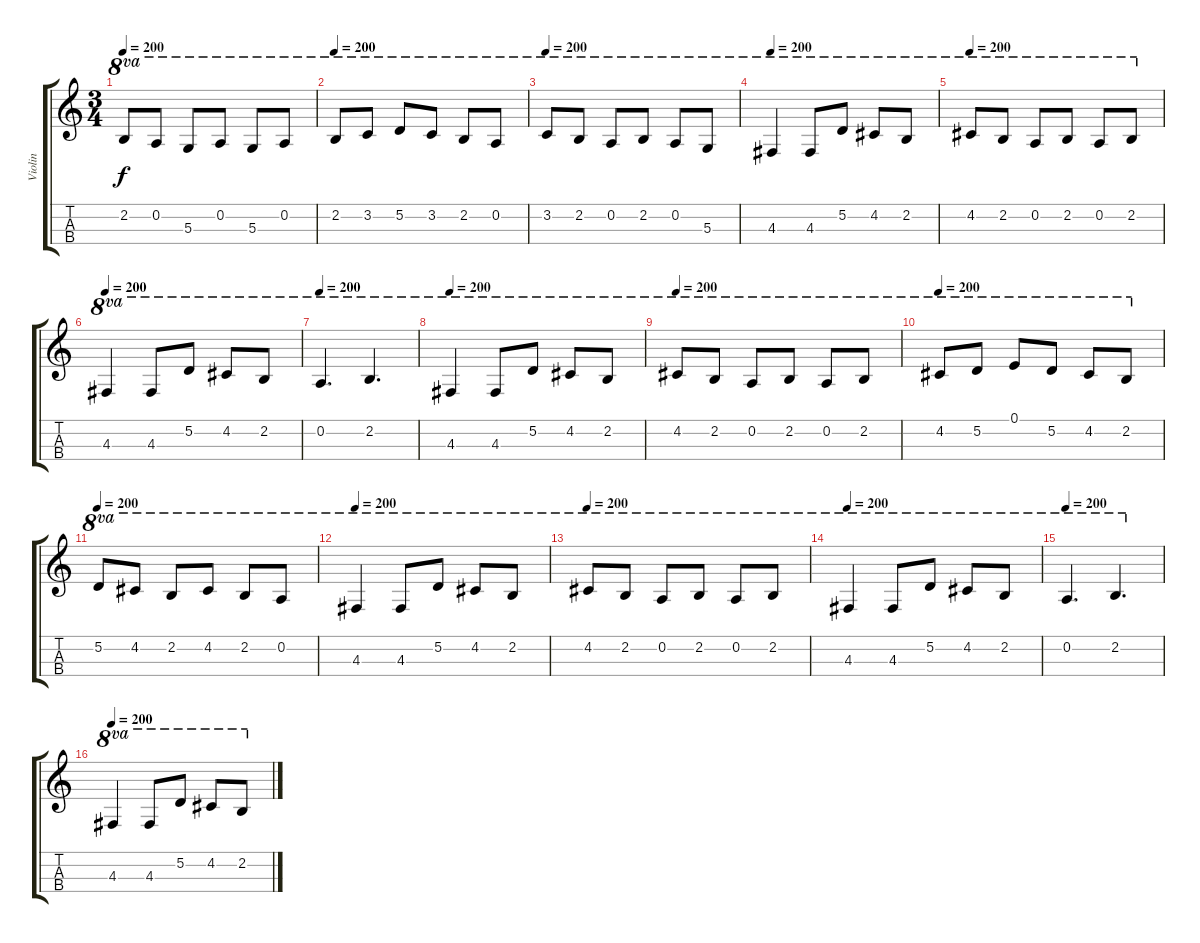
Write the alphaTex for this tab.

\track ("Violin" "Violin") {instrument violin}
\staff {score tabs}
\tuning (E5 A4 D4 G3) {hide}
\ts (3 4)
\tempo 200
\clef g2
\ks c
2.2.8{ot 8va dy f} 0.2.8{ot 8va} 5.3.8{ot 8va} 0.2.8{ot 8va} 5.3.8{ot 8va} 0.2.8{ot 8va} |
\tempo 200
2.2.8{ot 8va} 3.2.8{ot 8va} 5.2.8{ot 8va} 3.2.8{ot 8va} 2.2.8{ot 8va} 0.2.8{ot 8va} |
\tempo 200
3.2.8{ot 8va} 2.2.8{ot 8va} 0.2.8{ot 8va} 2.2.8{ot 8va} 0.2.8{ot 8va} 5.3.8{ot 8va} |
\tempo 200
4.3.4{ot 8va} 4.3.8{ot 8va} 5.2.8{ot 8va} 4.2.8{ot 8va} 2.2.8{ot 8va} |
\tempo 200
4.2.8{ot 8va} 2.2.8{ot 8va} 0.2.8{ot 8va} 2.2.8{ot 8va} 0.2.8{ot 8va} 2.2.8{ot 8va} |
\tempo 200
4.3.4{ot 8va} 4.3.8{ot 8va} 5.2.8{ot 8va} 4.2.8{ot 8va} 2.2.8{ot 8va} |
\tempo 200
0.2.4{d ot 8va} 2.2.4{d ot 8va} |
\tempo 200
4.3.4{ot 8va} 4.3.8{ot 8va} 5.2.8{ot 8va} 4.2.8{ot 8va} 2.2.8{ot 8va} |
\tempo 200
4.2.8{ot 8va} 2.2.8{ot 8va} 0.2.8{ot 8va} 2.2.8{ot 8va} 0.2.8{ot 8va} 2.2.8{ot 8va} |
\tempo 200
4.2.8{ot 8va} 5.2.8{ot 8va} 0.1.8{ot 8va} 5.2.8{ot 8va} 4.2.8{ot 8va} 2.2.8{ot 8va} |
\tempo 200
5.2.8{ot 8va} 4.2.8{ot 8va} 2.2.8{ot 8va} 4.2.8{ot 8va} 2.2.8{ot 8va} 0.2.8{ot 8va} |
\tempo 200
4.3.4{ot 8va} 4.3.8{ot 8va} 5.2.8{ot 8va} 4.2.8{ot 8va} 2.2.8{ot 8va} |
\tempo 200
4.2.8{ot 8va} 2.2.8{ot 8va} 0.2.8{ot 8va} 2.2.8{ot 8va} 0.2.8{ot 8va} 2.2.8{ot 8va} |
\tempo 200
4.3.4{ot 8va} 4.3.8{ot 8va} 5.2.8{ot 8va} 4.2.8{ot 8va} 2.2.8{ot 8va} |
\tempo 200
0.2.4{d ot 8va} 2.2.4{d ot 8va} |
\tempo 200
4.3.4{ot 8va} 4.3.8{ot 8va} 5.2.8{ot 8va} 4.2.8{ot 8va} 2.2.8{ot 8va}
